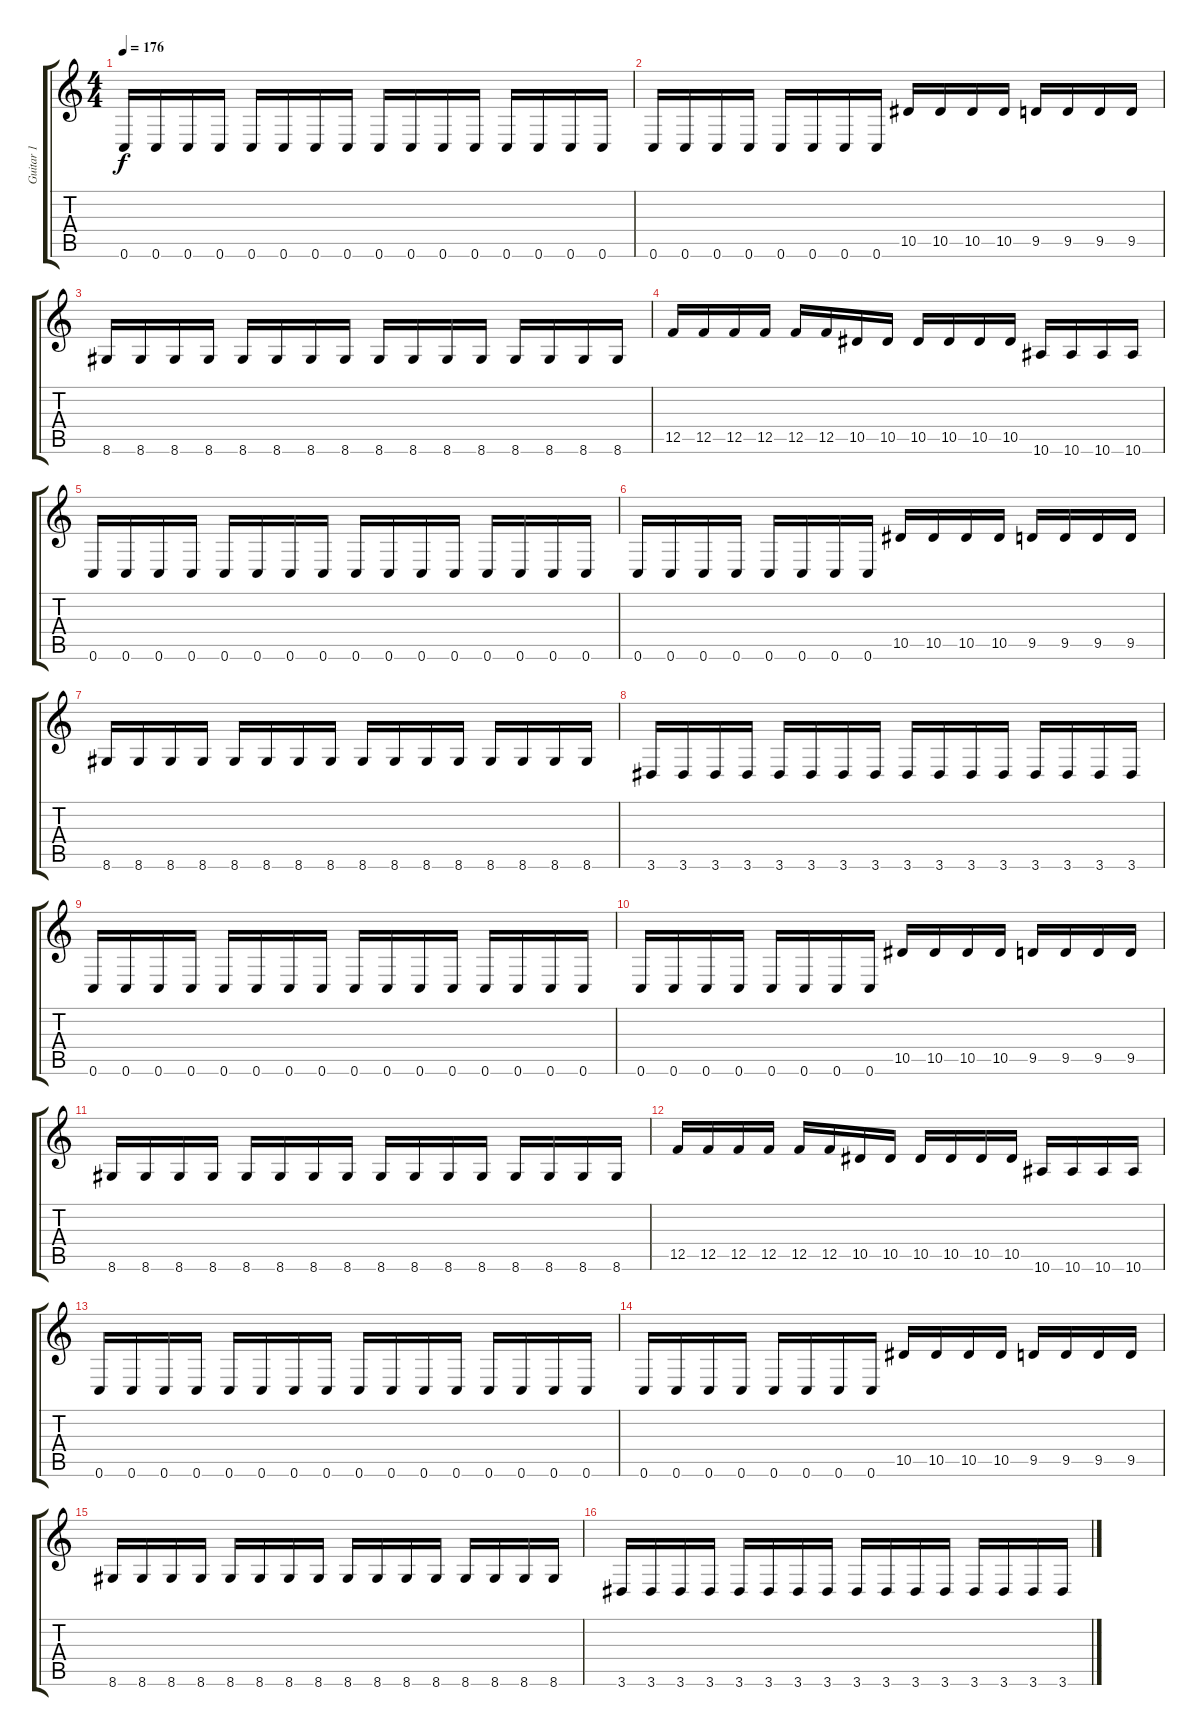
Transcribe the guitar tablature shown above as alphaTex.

\track ("Guitar 1" "Guitar 1") {instrument distortionguitar}
\staff {score tabs}
\tuning (C4 G3 Eb3 Bb2 F2 C2) {hide}
\ts (4 4)
\tempo 176
\clef g2
\ks c
0.6.16{dy f} 0.6.16 0.6.16 0.6.16 0.6.16 0.6.16 0.6.16 0.6.16 0.6.16 0.6.16 0.6.16 0.6.16 0.6.16 0.6.16 0.6.16 0.6.16 |
0.6.16 0.6.16 0.6.16 0.6.16 0.6.16 0.6.16 0.6.16 0.6.16 10.5.16 10.5.16 10.5.16 10.5.16 9.5.16 9.5.16 9.5.16 9.5.16 |
8.6.16 8.6.16 8.6.16 8.6.16 8.6.16 8.6.16 8.6.16 8.6.16 8.6.16 8.6.16 8.6.16 8.6.16 8.6.16 8.6.16 8.6.16 8.6.16 |
12.5.16 12.5.16 12.5.16 12.5.16 12.5.16 12.5.16 10.5.16 10.5.16 10.5.16 10.5.16 10.5.16 10.5.16 10.6.16 10.6.16 10.6.16 10.6.16 |
0.6.16 0.6.16 0.6.16 0.6.16 0.6.16 0.6.16 0.6.16 0.6.16 0.6.16 0.6.16 0.6.16 0.6.16 0.6.16 0.6.16 0.6.16 0.6.16 |
0.6.16 0.6.16 0.6.16 0.6.16 0.6.16 0.6.16 0.6.16 0.6.16 10.5.16 10.5.16 10.5.16 10.5.16 9.5.16 9.5.16 9.5.16 9.5.16 |
8.6.16 8.6.16 8.6.16 8.6.16 8.6.16 8.6.16 8.6.16 8.6.16 8.6.16 8.6.16 8.6.16 8.6.16 8.6.16 8.6.16 8.6.16 8.6.16 |
3.6.16 3.6.16 3.6.16 3.6.16 3.6.16 3.6.16 3.6.16 3.6.16 3.6.16 3.6.16 3.6.16 3.6.16 3.6.16 3.6.16 3.6.16 3.6.16 |
0.6.16 0.6.16 0.6.16 0.6.16 0.6.16 0.6.16 0.6.16 0.6.16 0.6.16 0.6.16 0.6.16 0.6.16 0.6.16 0.6.16 0.6.16 0.6.16 |
0.6.16 0.6.16 0.6.16 0.6.16 0.6.16 0.6.16 0.6.16 0.6.16 10.5.16 10.5.16 10.5.16 10.5.16 9.5.16 9.5.16 9.5.16 9.5.16 |
8.6.16 8.6.16 8.6.16 8.6.16 8.6.16 8.6.16 8.6.16 8.6.16 8.6.16 8.6.16 8.6.16 8.6.16 8.6.16 8.6.16 8.6.16 8.6.16 |
12.5.16 12.5.16 12.5.16 12.5.16 12.5.16 12.5.16 10.5.16 10.5.16 10.5.16 10.5.16 10.5.16 10.5.16 10.6.16 10.6.16 10.6.16 10.6.16 |
0.6.16 0.6.16 0.6.16 0.6.16 0.6.16 0.6.16 0.6.16 0.6.16 0.6.16 0.6.16 0.6.16 0.6.16 0.6.16 0.6.16 0.6.16 0.6.16 |
0.6.16 0.6.16 0.6.16 0.6.16 0.6.16 0.6.16 0.6.16 0.6.16 10.5.16 10.5.16 10.5.16 10.5.16 9.5.16 9.5.16 9.5.16 9.5.16 |
8.6.16 8.6.16 8.6.16 8.6.16 8.6.16 8.6.16 8.6.16 8.6.16 8.6.16 8.6.16 8.6.16 8.6.16 8.6.16 8.6.16 8.6.16 8.6.16 |
3.6.16 3.6.16 3.6.16 3.6.16 3.6.16 3.6.16 3.6.16 3.6.16 3.6.16 3.6.16 3.6.16 3.6.16 3.6.16 3.6.16 3.6.16 3.6.16
